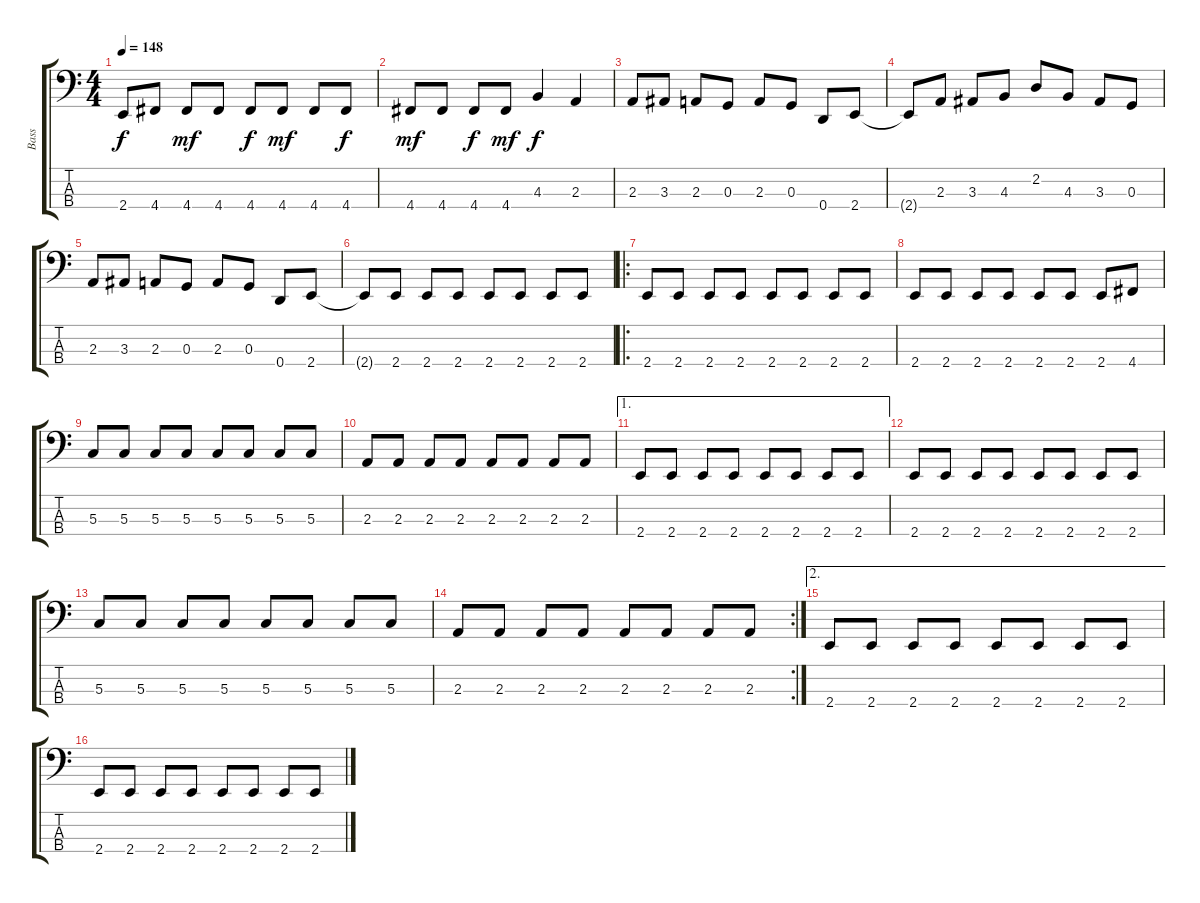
\track ("Bass" "Bass") {instrument electricbassfinger}
\staff {score tabs}
\tuning (F2 C2 G1 D1) {hide}
\ts (4 4)
\tempo 148
\clef f4
\ks c
2.4.8{dy f} 4.4.8 4.4.8{dy mf} 4.4.8 4.4.8{dy f} 4.4.8{dy mf} 4.4.8 4.4.8{dy f} |
4.4.8{dy mf} 4.4.8 4.4.8{dy f} 4.4.8{dy mf} 4.3.4{dy f} 2.3.4 |
2.3.8 3.3.8 2.3.8 0.3.8 2.3.8 0.3.8 0.4.8 2.4.8 |
2.4{t}.8 2.3.8 3.3.8 4.3.8 2.2.8 4.3.8 3.3.8 0.3.8 |
2.3.8 3.3.8 2.3.8 0.3.8 2.3.8 0.3.8 0.4.8 2.4.8 |
2.4{t}.8 2.4.8 2.4.8 2.4.8 2.4.8 2.4.8 2.4.8 2.4.8 |
\ro
2.4.8 2.4.8 2.4.8 2.4.8 2.4.8 2.4.8 2.4.8 2.4.8 |
2.4.8 2.4.8 2.4.8 2.4.8 2.4.8 2.4.8 2.4.8 4.4.8 |
5.3.8 5.3.8 5.3.8 5.3.8 5.3.8 5.3.8 5.3.8 5.3.8 |
2.3.8 2.3.8 2.3.8 2.3.8 2.3.8 2.3.8 2.3.8 2.3.8 |
\ae 1
2.4.8 2.4.8 2.4.8 2.4.8 2.4.8 2.4.8 2.4.8 2.4.8 |
2.4.8 2.4.8 2.4.8 2.4.8 2.4.8 2.4.8 2.4.8 2.4.8 |
5.3.8 5.3.8 5.3.8 5.3.8 5.3.8 5.3.8 5.3.8 5.3.8 |
\rc 2
2.3.8 2.3.8 2.3.8 2.3.8 2.3.8 2.3.8 2.3.8 2.3.8 |
\ae 2
2.4.8 2.4.8 2.4.8 2.4.8 2.4.8 2.4.8 2.4.8 2.4.8 |
2.4.8 2.4.8 2.4.8 2.4.8 2.4.8 2.4.8 2.4.8 2.4.8
